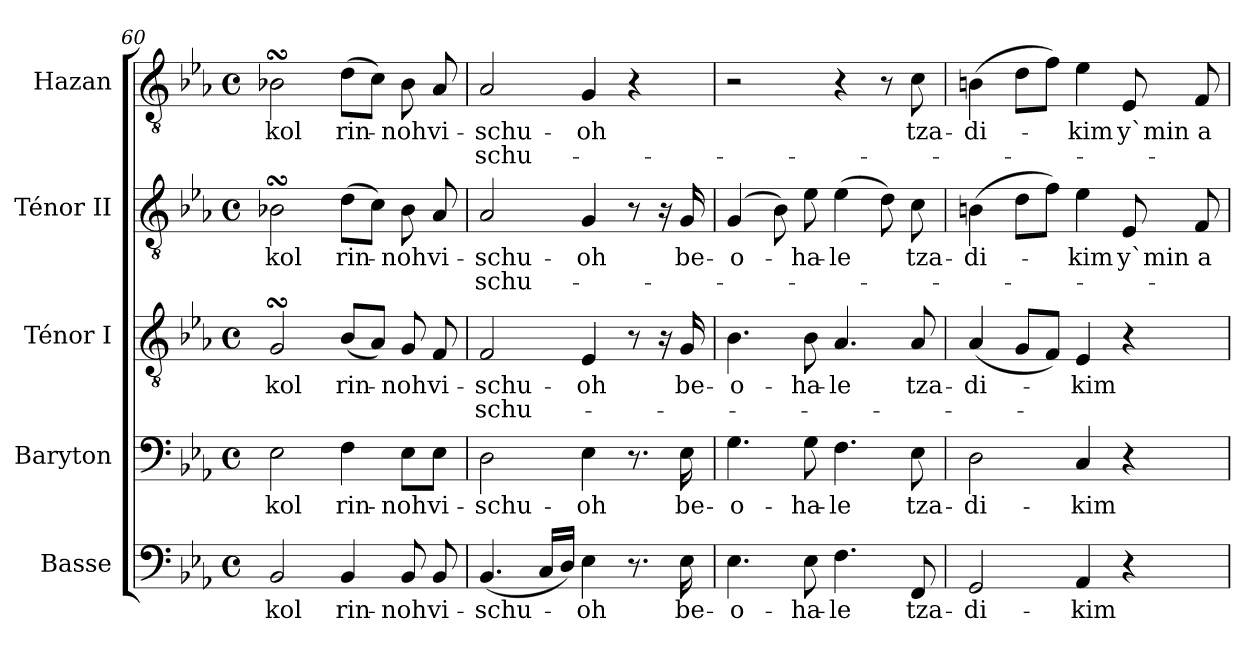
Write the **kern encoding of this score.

**kern	**text	**kern	**text	**kern	**text	**text	**kern	**text	**text	**kern	**text	**text
*part5	*part5	*part4	*part4	*part3	*part3	*part3	*part2	*part2	*part2	*part1	*part1	*part1
*staff5	*staff5	*staff4	*staff4	*staff3	*staff3	*staff3	*staff2	*staff2	*staff2	*staff1	*staff1	*staff1
*I"Basse	*	*I"Baryton	*	*I"Ténor I	*	*	*I"Ténor II	*	*	*I"Hazan	*	*
*I'B.	*	*I'Bar.	*	*I'T. I	*	*	*I'T. II	*	*	*I'H.	*	*
*clefF4	*	*clefF4	*	*clefGv2	*	*	*clefGv2	*	*	*clefGv2	*	*
*	*	*	*	*ITrd7c12	*	*	*ITrd7c12	*	*	*ITrd7c12	*	*
*k[b-e-a-]	*	*k[b-e-a-]	*	*k[b-e-a-]	*	*	*k[b-e-a-]	*	*	*k[b-e-a-]	*	*
*E-:	*	*E-:	*	*E-:	*	*	*E-:	*	*	*E-:	*	*
*M4/4	*	*M4/4	*	*M4/4	*	*	*M4/4	*	*	*M4/4	*	*
*met(c)	*	*met(c)	*	*met(c)	*	*	*met(c)	*	*	*met(c)	*	*
=60	=60	=60	=60	=60	=60	=60	=60	=60	=60	=60	=60	=60
!	!LO:LY:b:color=#000000	!	!	!	!	!	!	!	!	!	!	!
!	!	!	!LO:LY:b:color=#000000	!	!	!	!	!	!	!	!	!
!	!	!	!	!	!LO:LY:b:color=#000000	!	!	!	!	!	!	!
!	!	!	!	!	!	!	!	!LO:LY:b:color=#000000	!	!	!	!
!	!	!	!	!	!	!	!	!	!	!	!LO:LY:b:color=#000000	!
2BB-i/	kol	2E-i\	kol	2GGsSsSi/	kol	.	2BB-XsSSSi\	kol	.	2BB-XsSSSi\	kol	.
!	!LO:LY:b:color=#000000	!	!	!	!	!	!	!	!	!	!	!
!	!	!	!LO:LY:b:color=#000000	!	!	!	!	!	!	!	!	!
!	!	!	!	!	!LO:LY:b:color=#000000	!	!	!	!	!	!	!
!	!	!	!	!	!	!	!	!LO:LY:b:color=#000000	!	!	!	!
!	!	!	!	!	!	!	!	!	!	!	!LO:LY:b:color=#000000	!
4BB-i/	rin-	4Fi\	rin-	(8BB-i/L	rin-	.	(8Di\L	rin-	.	(8Di\L	rin-	.
.	.	.	.	8AA-i/J)	.	.	8Ci\J)	.	.	8Ci\J)	.	.
!	!LO:LY:b:color=#000000	!	!	!	!	!	!	!	!	!	!	!
!	!	!	!LO:LY:b:color=#000000	!	!	!	!	!	!	!	!	!
!	!	!	!	!	!LO:LY:b:color=#000000	!	!	!	!	!	!	!
!	!	!	!	!	!	!	!	!LO:LY:b:color=#000000	!	!	!	!
!	!	!	!	!	!	!	!	!	!	!	!LO:LY:b:color=#000000	!
8BB-i/	-noh	8E-i\L	-noh	8GGi/	-noh	.	8BB-i\	-noh	.	8BB-i\	-noh	.
!	!LO:LY:b:color=#000000	!	!	!	!	!	!	!	!	!	!	!
!	!	!	!LO:LY:b:color=#000000	!	!	!	!	!	!	!	!	!
!	!	!	!	!	!LO:LY:b:color=#000000	!	!	!	!	!	!	!
!	!	!	!	!	!	!	!	!LO:LY:b:color=#000000	!	!	!	!
!	!	!	!	!	!	!	!	!	!	!	!LO:LY:b:color=#000000	!
8BB-i/	vi-	8E-i\J	vi-	8FFi/	vi-	.	8AA-i/	vi-	.	8AA-i/	vi-	.
=61	=61	=61	=61	=61	=61	=61	=61	=61	=61	=61	=61	=61
!	!LO:LY:b:color=#000000	!	!	!	!	!	!	!	!	!	!	!
!	!	!	!LO:LY:b:color=#000000	!	!	!	!	!	!	!	!	!
!	!	!	!	!	!LO:LY:b:color=#000000	!LO:LY:b:color=#000000	!	!	!	!	!	!
!	!	!	!	!	!	!	!	!LO:LY:b:color=#000000	!LO:LY:b:color=#000000	!	!	!
!	!	!	!	!	!	!	!	!	!	!	!LO:LY:b:color=#000000	!LO:LY:b:color=#000000
(4.BB-i/	-schu-	2Di\	-schu-	2FFi/	-schu-	-schu-	2AA-i/	-schu-	-schu-	2AA-i/	-schu-	-schu-
16Ci/LL	.	.	.	.	.	.	.	.	.	.	.	.
16Di/JJ)	.	.	.	.	.	.	.	.	.	.	.	.
!	!LO:LY:b:color=#000000	!	!	!	!	!	!	!	!	!	!	!
!	!	!	!LO:LY:b:color=#000000	!	!	!	!	!	!	!	!	!
!	!	!	!	!	!LO:LY:b:color=#000000	!	!	!	!	!	!	!
!	!	!	!	!	!	!	!	!LO:LY:b:color=#000000	!	!	!	!
!	!	!	!	!	!	!	!	!	!	!	!LO:LY:b:color=#000000	!
4E-i\	-oh	4E-i\	-oh	4EE-i/	-oh	.	4GGi/	-oh	.	4GGi/	-oh	.
8.r	.	8.r	.	8r	.	.	8r	.	.	4r	.	.
.	.	.	.	16r	.	.	16r	.	.	.	.	.
!	!LO:LY:b:color=#000000	!	!	!	!	!	!	!	!	!	!	!
!	!	!	!LO:LY:b:color=#000000	!	!	!	!	!	!	!	!	!
!	!	!	!	!	!LO:LY:b:color=#000000	!	!	!	!	!	!	!
!	!	!	!	!	!	!	!	!LO:LY:b:color=#000000	!	!	!	!
16E-i\	be-	16E-i\	be-	16GGi/	be-	.	16GGi/	be-	.	.	.	.
=62	=62	=62	=62	=62	=62	=62	=62	=62	=62	=62	=62	=62
!	!LO:LY:b:color=#000000	!	!	!	!	!	!	!	!	!	!	!
!	!	!	!LO:LY:b:color=#000000	!	!	!	!	!	!	!	!	!
!	!	!	!	!	!LO:LY:b:color=#000000	!	!	!	!	!	!	!
!	!	!	!	!	!	!	!	!LO:LY:b:color=#000000	!	!	!	!
4.E-i\	-o-	4.Gi\	-o-	4.BB-i\	-o-	.	(4GGi/	-o-	.	2r	.	.
.	.	.	.	.	.	.	8BB-i\)	.	.	.	.	.
!	!LO:LY:b:color=#000000	!	!	!	!	!	!	!	!	!	!	!
!	!	!	!LO:LY:b:color=#000000	!	!	!	!	!	!	!	!	!
!	!	!	!	!	!LO:LY:b:color=#000000	!	!	!	!	!	!	!
!	!	!	!	!	!	!	!	!LO:LY:b:color=#000000	!	!	!	!
8E-i\	-ha-	8Gi\	-ha-	8BB-i\	-ha-	.	8E-i\	-ha-	.	.	.	.
!	!LO:LY:b:color=#000000	!	!	!	!	!	!	!	!	!	!	!
!	!	!	!LO:LY:b:color=#000000	!	!	!	!	!	!	!	!	!
!	!	!	!	!	!LO:LY:b:color=#000000	!	!	!	!	!	!	!
!	!	!	!	!	!	!	!	!LO:LY:b:color=#000000	!	!	!	!
4.Fi\	-le	4.Fi\	-le	4.AA-i/	-le	.	(4E-i\	-le	.	4r	.	.
.	.	.	.	.	.	.	8Di\)	.	.	8r	.	.
!	!LO:LY:b:color=#000000	!	!	!	!	!	!	!	!	!	!	!
!	!	!	!LO:LY:b:color=#000000	!	!	!	!	!	!	!	!	!
!	!	!	!	!	!LO:LY:b:color=#000000	!	!	!	!	!	!	!
!	!	!	!	!	!	!	!	!LO:LY:b:color=#000000	!	!	!	!
!	!	!	!	!	!	!	!	!	!	!	!LO:LY:b:color=#000000	!
8FFi/	tza-	8E-i\	tza-	8AA-i/	tza-	.	8Ci\	tza-	.	8Ci\	tza-	.
=63	=63	=63	=63	=63	=63	=63	=63	=63	=63	=63	=63	=63
!	!LO:LY:b:color=#000000	!	!	!	!	!	!	!	!	!	!	!
!	!	!	!LO:LY:b:color=#000000	!	!	!	!	!	!	!	!	!
!	!	!	!	!	!LO:LY:b:color=#000000	!	!	!	!	!	!	!
!	!	!	!	!	!	!	!	!LO:LY:b:color=#000000	!	!	!	!
!	!	!	!	!	!	!	!	!	!	!	!LO:LY:b:color=#000000	!
2GGi/	-di-	2Di\	-di-	(4AA-i/	-di-	.	(4BBni\	-di-	.	(4BBni\	-di-	.
.	.	.	.	8GGi/L	.	.	8Di\L	.	.	8Di\L	.	.
.	.	.	.	8FFi/J)	.	.	8Fi\J)	.	.	8Fi\J)	.	.
!	!LO:LY:b:color=#000000	!	!	!	!	!	!	!	!	!	!	!
!	!	!	!LO:LY:b:color=#000000	!	!	!	!	!	!	!	!	!
!	!	!	!	!	!LO:LY:b:color=#000000	!	!	!	!	!	!	!
!	!	!	!	!	!	!	!	!LO:LY:b:color=#000000	!	!	!	!
!	!	!	!	!	!	!	!	!	!	!	!LO:LY:b:color=#000000	!
4AA-i/	-kim	4Ci/	-kim	4EE-i/	-kim	.	4E-i\	-kim	.	4E-i\	-kim	.
!	!	!	!	!	!	!	!	!LO:LY:b:color=#000000	!	!	!	!
!	!	!	!	!	!	!	!	!	!	!	!LO:LY:b:color=#000000	!
4r	.	4r	.	4r	.	.	8EE-i/	y`min	.	8EE-i/	y`min	.
!	!	!	!	!	!	!	!	!LO:LY:b:color=#000000	!	!	!	!
!	!	!	!	!	!	!	!	!	!	!	!LO:LY:b:color=#000000	!
.	.	.	.	.	.	.	8FFi/	a-	.	8FFi/	a-	.
=	=	=	=	=	=	=	=	=	=	=	=	=
*-	*-	*-	*-	*-	*-	*-	*-	*-	*-	*-	*-	*-
